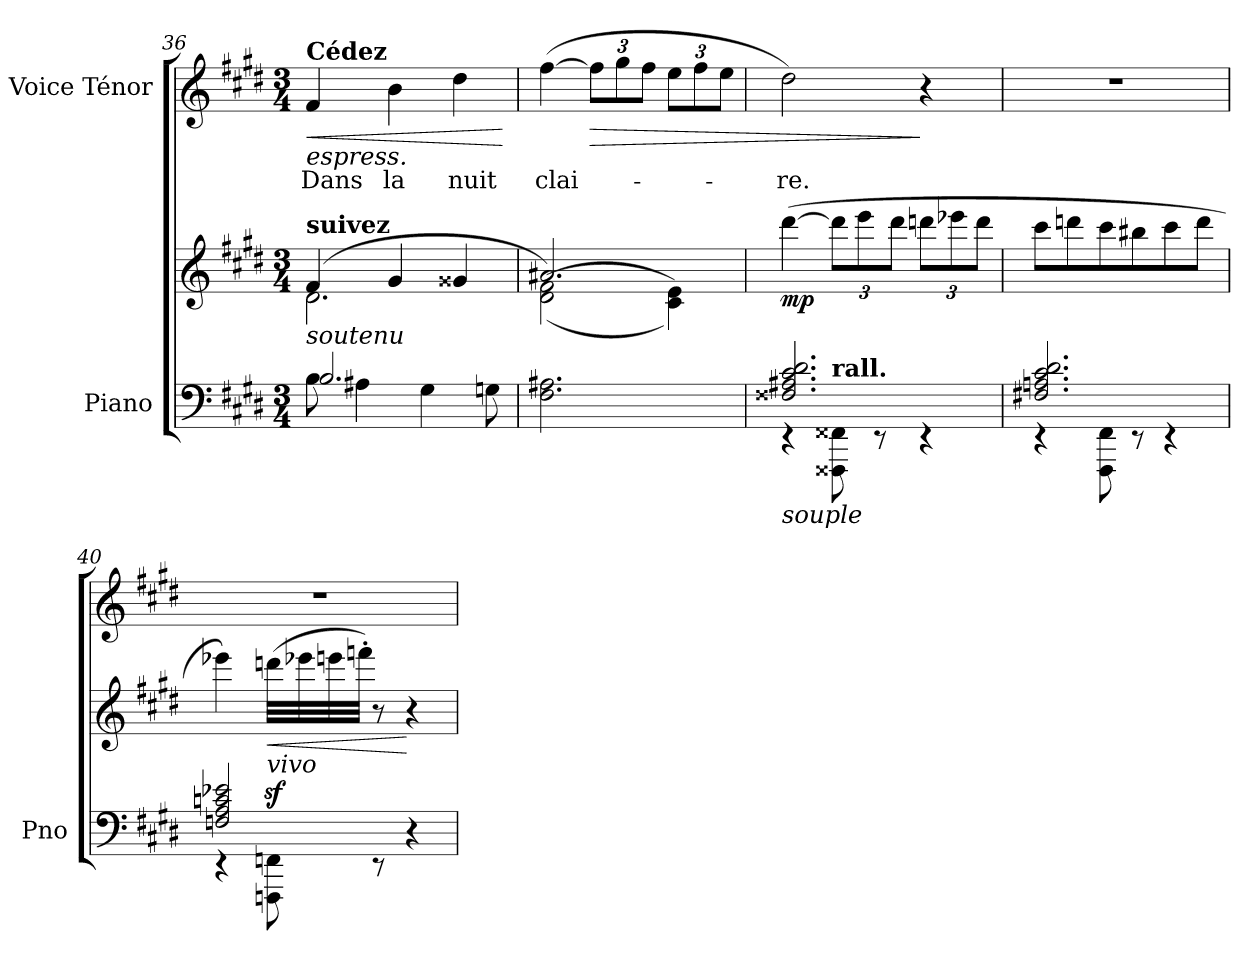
**kern	**kern	**dynam	**kern	**text	**dynam
*part2	*part2	*part2	*part1	*part1	*part1
*staff3	*staff2	*staff2/3	*staff1	*staff1	*staff1
*I"Piano	*	*	*I"Voice Ténor	*	*
*I'Pno	*	*	*	*	*
*clefF4	*clefG2	*	*clefG2	*	*
*k[f#c#g#d#]	*k[f#c#g#d#]	*	*k[f#c#g#d#]	*	*
*M3/4	*M3/4	*	*M3/4	*	*
=36	=36	=36	=36	=36	=36
*^	*^	*	*	*	*
!	!	!	!	!	!LO:TX:a:B:t=Cédez	!	!
!	!	!	!	!	!LO:TX:b:i:t=espress.	!	!
!	!	!LO:TX:a:B:t=suivez	!	!	!	!	!
!	!	!LO:TX:b:i:t=soutenu	!	!	!	!	!
!	!	!	!	!	!	!LO:LY:b	!LO:HP:b
8B\	2.B/	(>4f#/	2.d#\	.	4f#/	Dans	<
4A#X\	.	.	.	.	.	.	.
!	!	!	!	!	!	!LO:LY:b	!
.	.	4g#/	.	.	4b\	la	.
4G#\	.	.	.	.	.	.	.
!	!	!	!	!	!	!LO:LY:b	!
.	.	4g##X/	.	.	4dd#\	nuit	.
8Gn\	.	.	.	.	.	.	.
*v	*v	*	*	*	*	*	*
*	*v	*v	*	*	*	*
.	.	.	.	.	[
=37	=37	=37	=37	=37	=37
*	*^	*	*	*	*
!	!	!	!	!	!LO:LY:b	!
2.F#\ 2.A#X\	2.a#X/	(<(<2d#\ 2f#\)	.	([4ff#\	clai-	.
*	*	*	*	*Xbrackettup	*	*
!	!	!	!	!	!	!LO:HP:b
.	.	.	.	12ff#\L]	.	>
.	.	.	.	12gg#\	.	.
.	.	.	.	12ff#\J	.	.
.	.	4c#\ 4e\))	.	12ee\L	.	.
.	.	.	.	12ff#\	.	.
.	.	.	.	12ee\J	.	.
*	*v	*v	*	*	*	*
=38	=38	=38	=38	=38	=38
*^	*	*	*	*	*
!LO:TX:b:i:t=souple	!	!	!	!	!	!
!	!	!	!LO:DY:b	!	!LO:LY:b	!
2.F##X/ 2.A#X/ 2.c#/ 2.d#/	4r	([4ddd#\	mp	2dd#\)	-re.	.
*	*	*Xbrackettup	*	*	*	*
!	!LO:TX:a:B:t=rall.	!	!	!	!	!
.	8FFF##X\ 8FF##X\	12ddd#\L]	.	.	.	.
.	.	12eee\	.	.	.	.
.	8r	.	.	.	.	.
.	.	12ddd#\J	.	.	.	.
.	4r	12dddn\L	.	4r	.	]
.	.	12eee-X\	.	.	.	.
.	.	12ddd\J	.	.	.	.
!!LO:LB:g=z
=39	=39	=39	=39	=39	=39	=39
2.F#X/ 2.An/ 2.c#/ 2.d#/	4r	8ccc#\L	.	2.r	.	.
.	.	8dddn\	.	.	.	.
.	8FFF#\ 8FF#\	8ccc#\	.	.	.	.
.	8r	8bb#X\	.	.	.	.
.	4r	8ccc#\	.	.	.	.
.	.	8ddd\J	.	.	.	.
=40	=40	=40	=40	=40	=40	=40
2Fn/ 2A/ 2cn/ 2e-X/	4r	4eee-X\)	.	2.r	.	.
!	!	!LO:TX:b:i:t=vivo	!	!	!	!
!	!	!	!LO:HP:b	!	!	!
.	8FFFn\ 8FFn\	(32dddnz<\LLL	<	.	.	.
.	.	32eee-X\	.	.	.	.
.	.	32eeen\	.	.	.	.
.	.	32fffn'\JJJ)	.	.	.	.
.	8r	8r	.	.	.	.
4ryy	4r	4r	[	.	.	.
*v	*v	*	*	*	*	*
=	=	=	=	=	=
*-	*-	*-	*-	*-	*-
